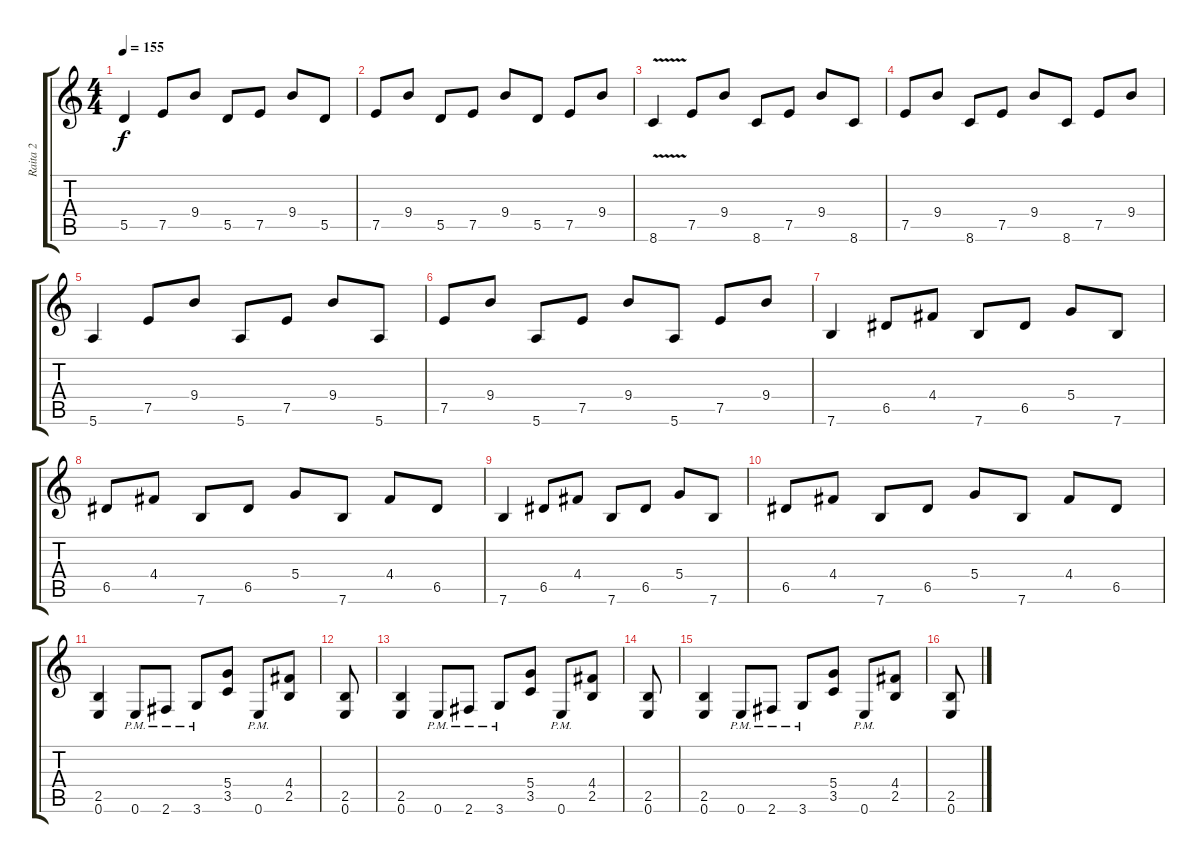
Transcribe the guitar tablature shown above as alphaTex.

\track ("Raita 2" "Raita 2") {instrument overdrivenguitar}
\staff {score tabs}
\tuning (E4 B3 G3 D3 A2 E2) {hide}
\ts (4 4)
\tempo 155
\clef g2
\ks c
5.5.4{dy f} 7.5.8 9.4.8 5.5.8 7.5.8 9.4.8 5.5.8 |
7.5.8 9.4.8 5.5.8 7.5.8 9.4.8 5.5.8 7.5.8 9.4.8 |
8.6{v}.4 7.5.8 9.4.8 8.6.8 7.5.8 9.4.8 8.6.8 |
7.5.8 9.4.8 8.6.8 7.5.8 9.4.8 8.6.8 7.5.8 9.4.8 |
5.6.4 7.5.8 9.4.8 5.6.8 7.5.8 9.4.8 5.6.8 |
7.5.8 9.4.8 5.6.8 7.5.8 9.4.8 5.6.8 7.5.8 9.4.8 |
7.6.4 6.5.8 4.4.8 7.6.8 6.5.8 5.4.8 7.6.8 |
6.5.8 4.4.8 7.6.8 6.5.8 5.4.8 7.6.8 4.4.8 6.5.8 |
7.6.4 6.5.8 4.4.8 7.6.8 6.5.8 5.4.8 7.6.8 |
6.5.8 4.4.8 7.6.8 6.5.8 5.4.8 7.6.8 4.4.8 6.5.8 |
(2.5 0.6).4 0.6{pm}.8 2.6{pm}.8 3.6{pm}.8 (5.4 3.5).8 0.6{pm}.8 (4.4 2.5).8 |
(2.5 0.6).8 |
(2.5 0.6).4 0.6{pm}.8 2.6{pm}.8 3.6{pm}.8 (5.4 3.5).8 0.6{pm}.8 (4.4 2.5).8 |
(2.5 0.6).8 |
(2.5 0.6).4 0.6{pm}.8 2.6{pm}.8 3.6{pm}.8 (5.4 3.5).8 0.6{pm}.8 (4.4 2.5).8 |
(2.5 0.6).8
